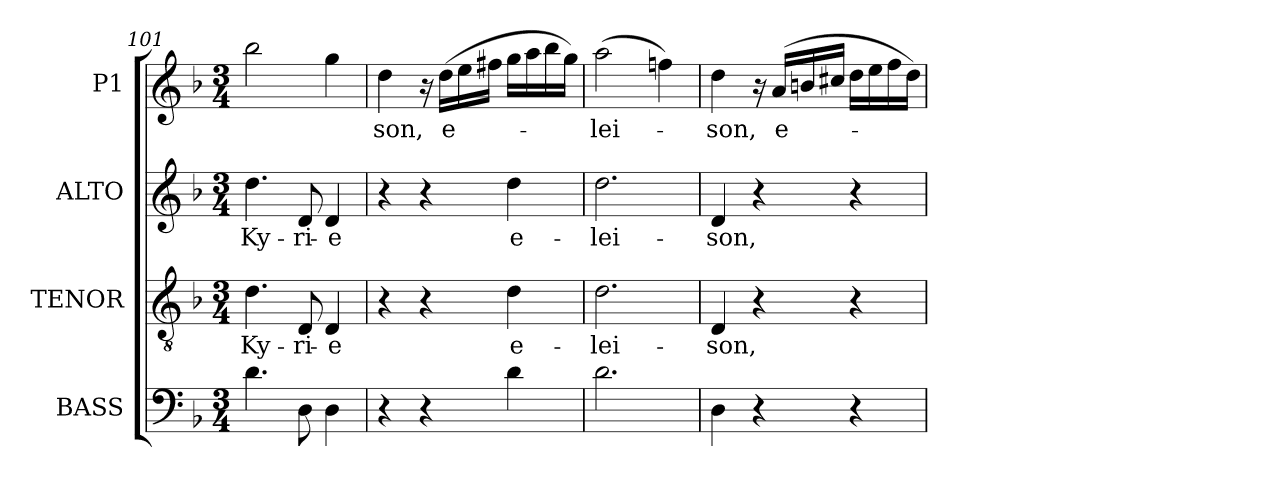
**kern	**kern	**text	**kern	**text	**kern	**text
*part4	*part3	*part3	*part2	*part2	*part1	*part1
*staff4	*staff3	*staff3	*staff2	*staff2	*staff1	*staff1
*I"BASS	*I"TENOR	*	*I"ALTO	*	*I"P1	*
*clefF4	*clefGv2	*	*clefG2	*	*clefG2	*
*	*ITrd7c12	*	*	*	*	*
*k[b-]	*k[b-]	*	*k[b-]	*	*k[b-]	*
*F:	*F:	*	*F:	*	*F:	*
*M3/4	*M3/4	*	*M3/4	*	*M3/4	*
=101	=101	=101	=101	=101	=101	=101
!	!	!LO:LY:b:color=#000000	!	!	!	!
!	!	!	!	!LO:LY:b:color=#000000	!	!
4.di\	4.Di\	Ky-	4.ddi\	Ky-	2bb-i\	.
!	!	!LO:LY:b:color=#000000	!	!	!	!
!	!	!	!	!LO:LY:b:color=#000000	!	!
8Di\	8DDi/	-ri-	8di/	-ri-	.	.
!	!	!LO:LY:b:color=#000000	!	!	!	!
!	!	!	!	!LO:LY:b:color=#000000	!	!
4Di\	4DDi/	-e	4di/	-e	4ggi\	.
!!LO:LB:g=z
=102	=102	=102	=102	=102	=102	=102
!	!	!	!	!	!	!LO:LY:b:color=#000000
4r	4r	.	4r	.	4ddi\	-son,
4r	4r	.	4r	.	16r	.
!	!	!	!	!	!	!LO:LY:b:color=#000000
.	.	.	.	.	(16ddi\LL	e-
.	.	.	.	.	16eei\	.
.	.	.	.	.	16ff#Xi\JJ	.
!	!	!LO:LY:b:color=#000000	!	!	!	!
!	!	!	!	!LO:LY:b:color=#000000	!	!
4di\	4Di\	e-	4ddi\	e-	16ggi\LL	.
.	.	.	.	.	16aai\	.
.	.	.	.	.	16bb-i\	.
.	.	.	.	.	16ggi\JJ)	.
=103	=103	=103	=103	=103	=103	=103
!	!	!LO:LY:b:color=#000000	!	!	!	!
!	!	!	!	!LO:LY:b:color=#000000	!	!
!	!	!	!	!	!	!LO:LY:b:color=#000000
2.di\	2.Di\	-lei-	2.ddi\	-lei-	(2aai\	-lei-
.	.	.	.	.	4ffni\)	.
=104	=104	=104	=104	=104	=104	=104
!	!	!LO:LY:b:color=#000000	!	!	!	!
!	!	!	!	!LO:LY:b:color=#000000	!	!
!	!	!	!	!	!	!LO:LY:b:color=#000000
4Di\	4DDi/	-son,	4di/	-son,	4ddi\	-son,
4r	4r	.	4r	.	16r	.
!	!	!	!	!	!	!LO:LY:b:color=#000000
.	.	.	.	.	(16ai/LL	e-
.	.	.	.	.	16bni/	.
.	.	.	.	.	16cc#Xi/JJ	.
4r	4r	.	4r	.	16ddi\LL	.
.	.	.	.	.	16eei\	.
.	.	.	.	.	16ffi\	.
.	.	.	.	.	16ddi\JJ)	.
=	=	=	=	=	=	=
*-	*-	*-	*-	*-	*-	*-
